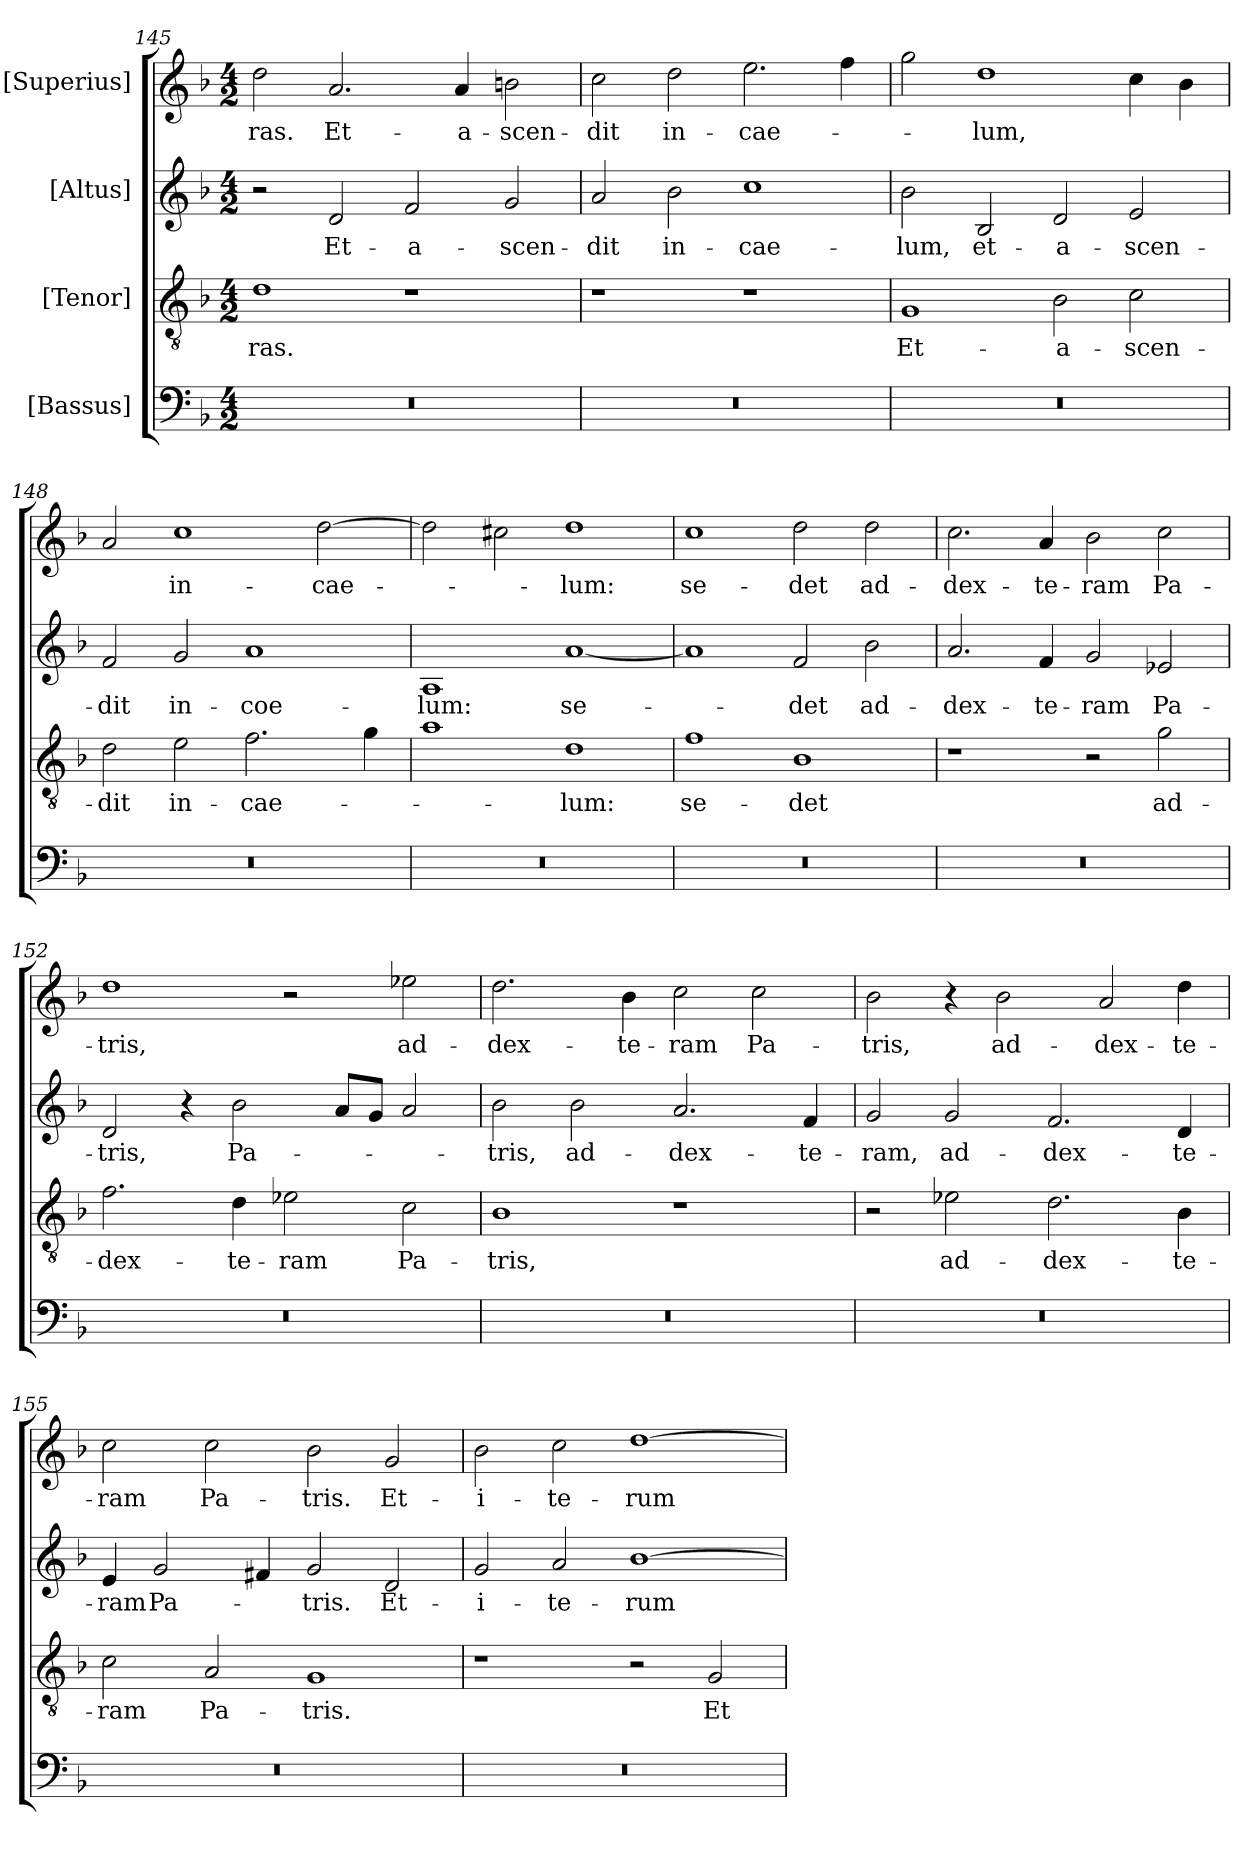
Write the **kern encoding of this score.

**kern	**kern	**text	**kern	**text	**kern	**text
*part4	*part3	*part3	*part2	*part2	*part1	*part1
*staff4	*staff3	*staff3	*staff2	*staff2	*staff1	*staff1
*I"[Bassus]	*I"[Tenor]	*	*I"[Altus]	*	*I"[Superius]	*
*clefF4	*clefGv2	*	*clefG2	*	*clefG2	*
*k[b-]	*k[b-]	*	*k[b-]	*	*k[b-]	*
*M4/2	*M4/2	*	*M4/2	*	*M4/2	*
=145	=145	=145	=145	=145	=145	=145
0r	1d\	-ras.	2r	.	2dd\	-ras.
.	.	.	2d/	Et-	2.a/	Et-
.	1r	.	2f/	a-	.	.
.	.	.	.	.	4a/	a-
.	.	.	2g/	-scen-	2bn\	-scen-
=146	=146	=146	=146	=146	=146	=146
0r	1r	.	2a/	-dit	2cc\	-dit
.	.	.	2b-\	in-	2dd\	in-
.	1r	.	1cc\	cae-	2.ee\	cae-
.	.	.	.	.	4ff\	.
=147	=147	=147	=147	=147	=147	=147
0r	1G/	Et-	2b-\	-lum,	2gg\	.
.	.	.	2B-/	et-	1dd\	-lum,
.	2B-\	a-	2d/	a-	.	.
.	2c\	-scen-	2e/	-scen-	4cc\	.
.	.	.	.	.	4b-\	.
=148	=148	=148	=148	=148	=148	=148
0r	2d\	-dit	2f/	-dit	2a/	.
.	2e\	in-	2g/	in-	1cc\	in-
.	2.f\	cae-	1a/	coe-	.	.
.	.	.	.	.	[2dd\	cae-
.	4g\	.	.	.	.	.
=149	=149	=149	=149	=149	=149	=149
0r	1a\	.	1A/	-lum:	2dd\]	.
.	.	.	.	.	2cc#X\	.
.	1d\	-lum:	[1a/	se-	1dd\	-lum:
=150	=150	=150	=150	=150	=150	=150
0r	1f\	se-	1a/]	.	1cc\	se-
.	1B-\	-det	2f/	-det	2dd\	-det
.	.	.	2b-\	ad-	2dd\	ad-
=151	=151	=151	=151	=151	=151	=151
0r	1r	.	2.a/	dex-	2.cc\	dex-
.	.	.	4f/	-te-	4a/	-te-
.	2r	.	2g/	-ram	2b-\	-ram
.	2g\	ad-	2e-X/	Pa-	2cc\	Pa-
=152	=152	=152	=152	=152	=152	=152
0r	2.f\	dex-	2d/	-tris,	1dd\	-tris,
.	.	.	4r	.	.	.
.	4d\	-te-	2b-\	Pa-	.	.
.	2e-X\	-ram	.	.	2r	.
.	.	.	8a/L	.	.	.
.	.	.	8g/J	.	.	.
.	2c\	Pa-	2a/	.	2ee-X\	ad-
=153	=153	=153	=153	=153	=153	=153
0r	1B-\	-tris,	2b-\	-tris,	2.dd\	dex-
.	.	.	2b-\	ad-	.	.
.	.	.	.	.	4b-\	-te-
.	1r	.	2.a/	dex-	2cc\	-ram
.	.	.	.	.	2cc\	Pa-
.	.	.	4f/	-te-	.	.
=154	=154	=154	=154	=154	=154	=154
0r	2r	.	2g/	-ram,	2b-\	-tris,
.	2e-X\	ad-	2g/	ad-	4r	.
.	.	.	.	.	2b-\	ad-
.	2.d\	dex-	2.f/	dex-	.	.
.	.	.	.	.	2a/	dex-
.	4B-\	-te-	4d/	-te-	4dd\	-te-
=155	=155	=155	=155	=155	=155	=155
0r	2c\	-ram	4e/	-ram	2cc\	-ram
.	.	.	2g/	Pa-	.	.
.	2A/	Pa-	.	.	2cc\	Pa-
.	.	.	4f#X/	.	.	.
.	1G/	-tris.	2g/	-tris.	2b-\	-tris.
.	.	.	2d/	Et-	2g/	Et-
=156	=156	=156	=156	=156	=156	=156
0r	1r	.	2g/	i-	2b-\	i-
.	.	.	2a/	-te-	2cc\	-te-
.	2r	.	[1b-\	-rum	[1dd\	-rum
.	2G/	Et-	.	.	.	.
=	=	=	=	=	=	=
*-	*-	*-	*-	*-	*-	*-
